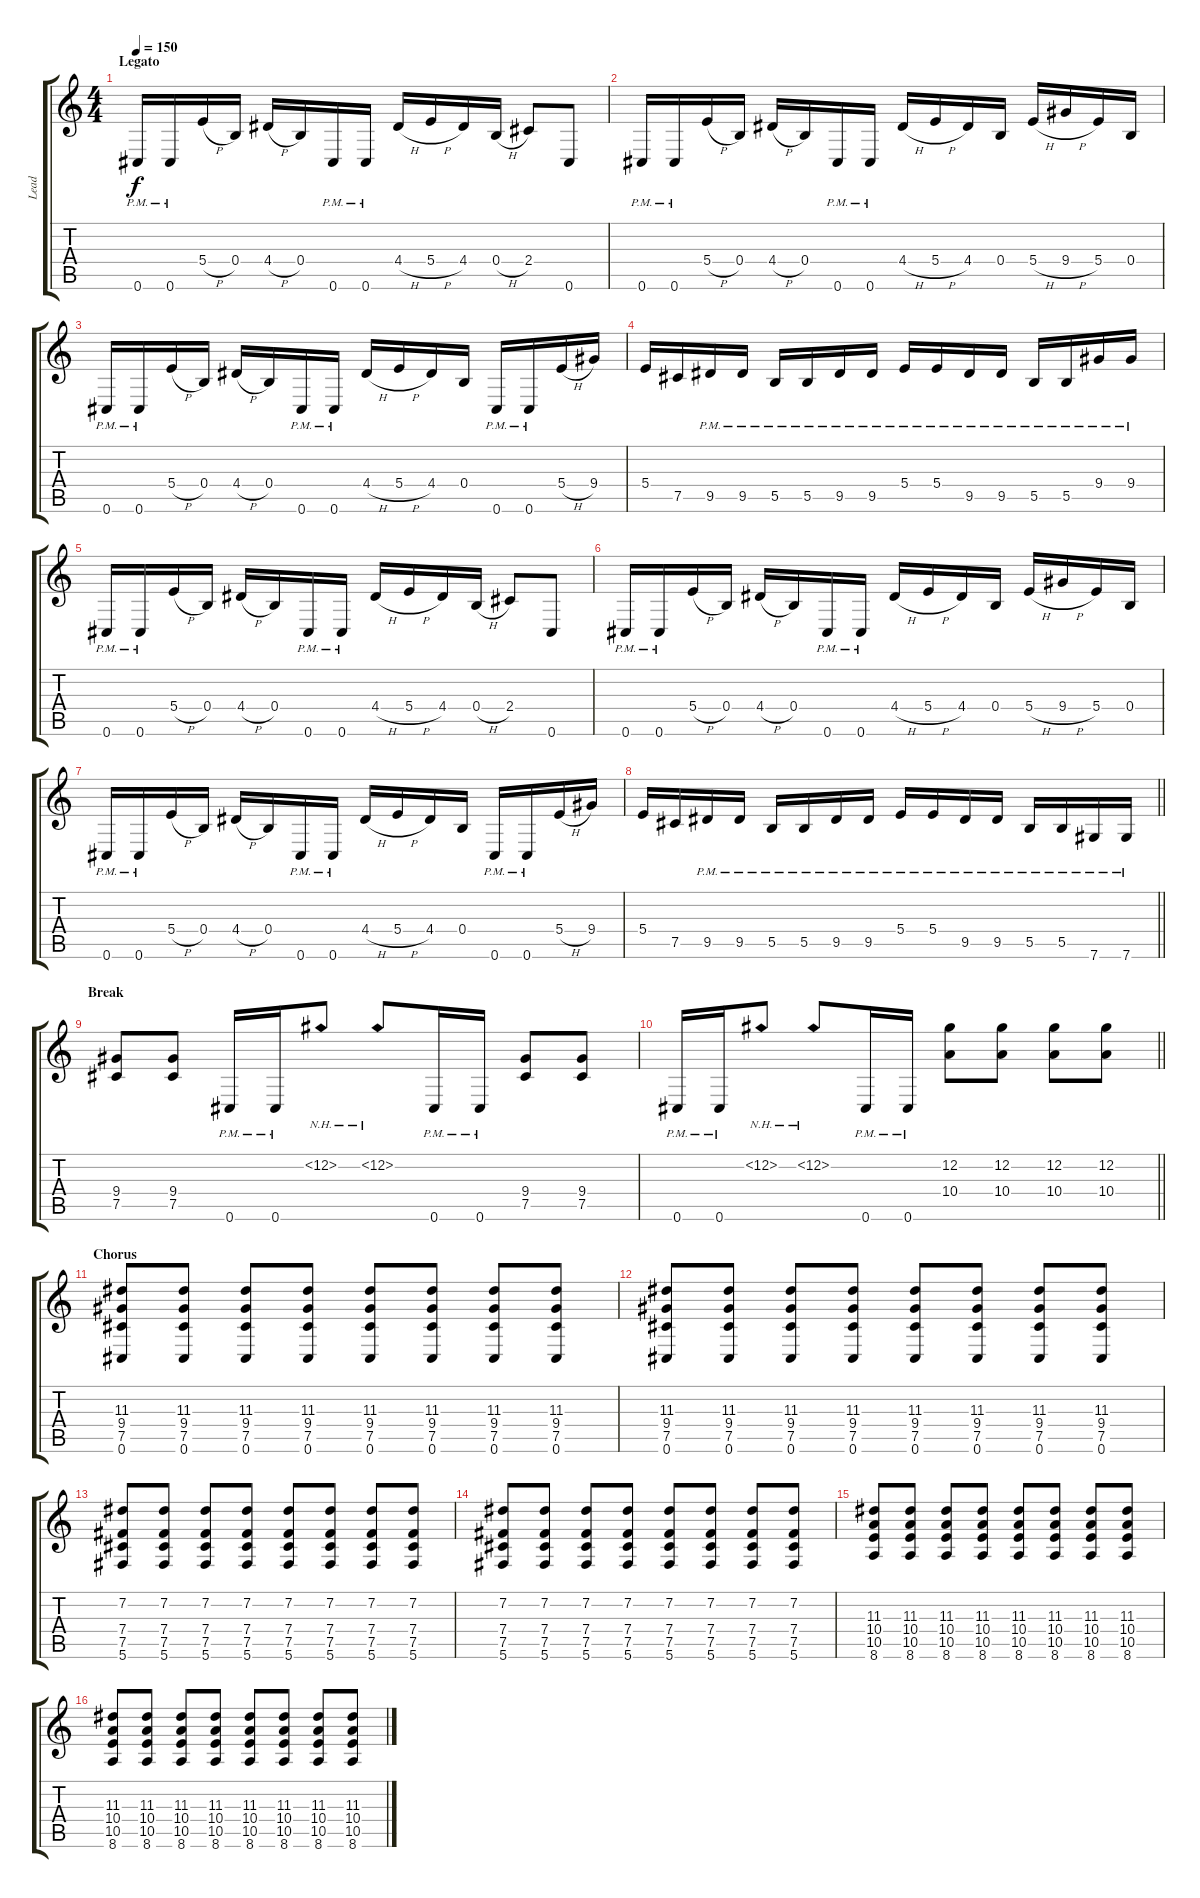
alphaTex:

\track ("Lead" "Lead") {instrument distortionguitar}
\staff {score tabs}
\tuning (Db4 Ab3 E3 B2 Gb2 Db2) {hide}
\ts (4 4)
\section ("" "Legato")
\tempo 150
\clef g2
\ks c
0.6{pm}.16{dy f} 0.6{pm}.16 5.4{h}.16 0.4.16 4.4{h}.16 0.4.16 0.6{pm}.16 0.6{pm}.16 4.4{h}.16 5.4{h}.16 4.4.16 0.4{h}.16 2.4.8 0.6.8 |
0.6{pm}.16 0.6{pm}.16 5.4{h}.16 0.4.16 4.4{h}.16 0.4.16 0.6{pm}.16 0.6{pm}.16 4.4{h}.16 5.4{h}.16 4.4.16 0.4.16 5.4{h}.16 9.4{h}.16 5.4.16 0.4.16 |
0.6{pm}.16 0.6{pm}.16 5.4{h}.16 0.4.16 4.4{h}.16 0.4.16 0.6{pm}.16 0.6{pm}.16 4.4{h}.16 5.4{h}.16 4.4.16 0.4.16 0.6{pm}.16 0.6{pm}.16 5.4{h}.16 9.4.16 |
5.4.16 7.5.16 9.5{pm}.16 9.5{pm}.16 5.5{pm}.16 5.5{pm}.16 9.5{pm}.16 9.5{pm}.16 5.4{pm}.16 5.4{pm}.16 9.5{pm}.16 9.5{pm}.16 5.5{pm}.16 5.5{pm}.16 9.4{pm}.16 9.4{pm}.16 |
0.6{pm}.16 0.6{pm}.16 5.4{h}.16 0.4.16 4.4{h}.16 0.4.16 0.6{pm}.16 0.6{pm}.16 4.4{h}.16 5.4{h}.16 4.4.16 0.4{h}.16 2.4.8 0.6.8 |
0.6{pm}.16 0.6{pm}.16 5.4{h}.16 0.4.16 4.4{h}.16 0.4.16 0.6{pm}.16 0.6{pm}.16 4.4{h}.16 5.4{h}.16 4.4.16 0.4.16 5.4{h}.16 9.4{h}.16 5.4.16 0.4.16 |
0.6{pm}.16 0.6{pm}.16 5.4{h}.16 0.4.16 4.4{h}.16 0.4.16 0.6{pm}.16 0.6{pm}.16 4.4{h}.16 5.4{h}.16 4.4.16 0.4.16 0.6{pm}.16 0.6{pm}.16 5.4{h}.16 9.4.16 |
\barLineRight lightlight
5.4.16 7.5.16 9.5{pm}.16 9.5{pm}.16 5.5{pm}.16 5.5{pm}.16 9.5{pm}.16 9.5{pm}.16 5.4{pm}.16 5.4{pm}.16 9.5{pm}.16 9.5{pm}.16 5.5{pm}.16 5.5{pm}.16 7.6{pm}.16 7.6{pm}.16 |
\section ("" "Break")
(9.4 7.5).8 (9.4 7.5).8 0.6{pm}.16 0.6{pm}.16 12.2{nh}.8 12.2{nh}.8 0.6{pm}.16 0.6{pm}.16 (9.4 7.5).8 (9.4 7.5).8 |
\barLineRight lightlight
0.6{pm}.16 0.6{pm}.16 12.2{nh}.8 12.2{nh}.8 0.6{pm}.16 0.6{pm}.16 (12.2 10.4).8 (12.2 10.4).8 (12.2 10.4).8 (12.2 10.4).8 |
\section ("" "Chorus")
(11.3 9.4 7.5 0.6).8 (11.3 9.4 7.5 0.6).8 (11.3 9.4 7.5 0.6).8 (11.3 9.4 7.5 0.6).8 (11.3 9.4 7.5 0.6).8 (11.3 9.4 7.5 0.6).8 (11.3 9.4 7.5 0.6).8 (11.3 9.4 7.5 0.6).8 |
(11.3 9.4 7.5 0.6).8 (11.3 9.4 7.5 0.6).8 (11.3 9.4 7.5 0.6).8 (11.3 9.4 7.5 0.6).8 (11.3 9.4 7.5 0.6).8 (11.3 9.4 7.5 0.6).8 (11.3 9.4 7.5 0.6).8 (11.3 9.4 7.5 0.6).8 |
(7.2 7.4 7.5 5.6).8 (7.2 7.4 7.5 5.6).8 (7.2 7.4 7.5 5.6).8 (7.2 7.4 7.5 5.6).8 (7.2 7.4 7.5 5.6).8 (7.2 7.4 7.5 5.6).8 (7.2 7.4 7.5 5.6).8 (7.2 7.4 7.5 5.6).8 |
(7.2 7.4 7.5 5.6).8 (7.2 7.4 7.5 5.6).8 (7.2 7.4 7.5 5.6).8 (7.2 7.4 7.5 5.6).8 (7.2 7.4 7.5 5.6).8 (7.2 7.4 7.5 5.6).8 (7.2 7.4 7.5 5.6).8 (7.2 7.4 7.5 5.6).8 |
(11.3 10.4 10.5 8.6).8 (11.3 10.4 10.5 8.6).8 (11.3 10.4 10.5 8.6).8 (11.3 10.4 10.5 8.6).8 (11.3 10.4 10.5 8.6).8 (11.3 10.4 10.5 8.6).8 (11.3 10.4 10.5 8.6).8 (11.3 10.4 10.5 8.6).8 |
(11.3 10.4 10.5 8.6).8 (11.3 10.4 10.5 8.6).8 (11.3 10.4 10.5 8.6).8 (11.3 10.4 10.5 8.6).8 (11.3 10.4 10.5 8.6).8 (11.3 10.4 10.5 8.6).8 (11.3 10.4 10.5 8.6).8 (11.3 10.4 10.5 8.6).8
